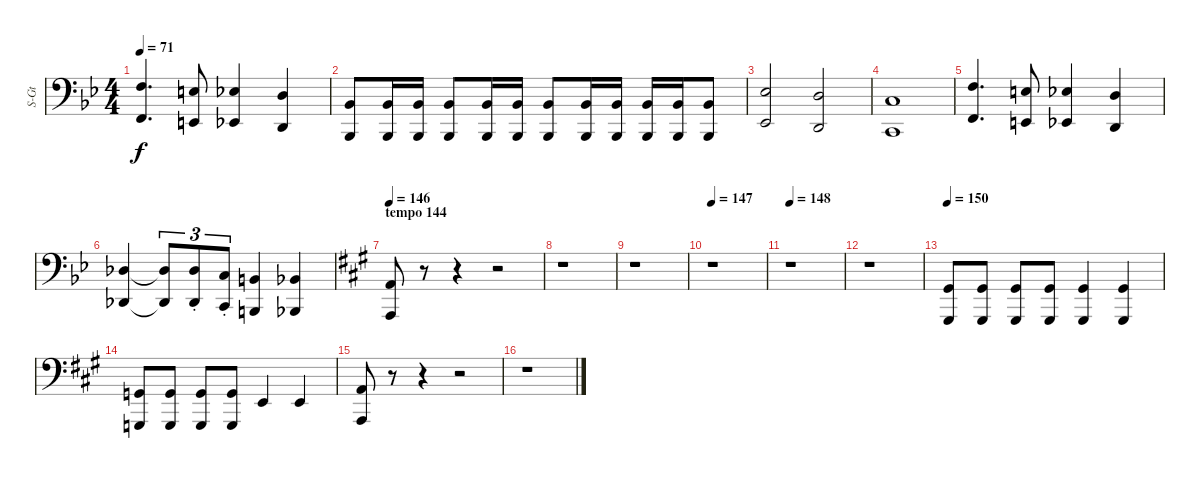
\bracketExtendMode groupsimilarinstruments
\otherSystemsTrackNameOrientation horizontal
\track ("Piano (LH)" "S-Gt") {instrument acousticgrandpiano}
\staff {score}
\tuning (F2 C2 F1 C1 F0 C0)
\ts (4 4)
\tempo 71
\clef f4
\ks bb
(12.1{acc forcenatural} 12.3{acc forcenatural}).4{d dy f beam Up} (11.1{acc forcenatural} 11.3{acc forcenatural}).8{beam Up} (10.1{acc b} 10.3{acc b}).4{beam Up} (9.1{acc forcenatural} 9.3{acc forcenatural}).4{beam Up} |
(10.2{acc b} 10.4{acc b}).8{beam Up} (10.2{acc b} 10.4{acc b}).16{beam Up} (10.2{acc b} 10.4{acc b}).16{beam Up} (10.2{acc b} 10.4{acc b}).8{beam Up} (10.2{acc b} 10.4{acc b}).16{beam Up} (10.2{acc b} 10.4{acc b}).16{beam Up} (10.2{acc b} 10.4{acc b}).8{beam Up} (10.2{acc b} 10.4{acc b}).16{beam Up} (10.2{acc b} 10.4{acc b}).16{beam Up} (10.2{acc b} 10.4{acc b}).16{beam Up} (10.2{acc b} 10.4{acc b}).16{beam Up} (10.2{acc b} 10.4{acc b}).8{beam Up} |
(10.1{acc b} 10.3{acc b}).2{beam Up} (9.1{acc forcenatural} 9.3{acc forcenatural}).2{beam Up} |
(7.1{acc forcenatural} 7.3{acc forcenatural}).1{beam Up} |
(12.1{acc forcenatural} 12.3{acc forcenatural}).4{d beam Up} (11.1{acc forcenatural} 11.3{acc forcenatural}).8{beam Up} (10.1{acc b} 10.3{acc b}).4{beam Up} (9.1{acc forcenatural} 9.3{acc forcenatural}).4{beam Up} |
(8.1{acc b} 8.3{acc b}).4{beam Up} (8.1{t acc b} 8.3{t acc b}).8{tu (3 2) beam Up} (8.1{st acc b} 8.3{st acc b}).8{tu (3 2) beam Up} (7.1{st acc forcenatural} 7.3{st acc forcenatural}).8{tu (3 2) beam Up} (6.1{acc forcenatural} 6.3{acc forcenatural}).4{beam Up} (5.1{acc b} 5.3{acc b}).4{beam Up} |
\section ("" "tempo 144")
\tempo 146
\ks a
(4.1{acc forcenatural} 4.3{acc forcenatural}).8{beam Up} r.8{beam Up} r.4{beam Up} r.2{beam Up} |
r.1{beam Down} |
r.1{beam Down} |
\tempo 147
r.1{beam Down} |
\tempo 148
r.1{beam Down} |
r.1{beam Down} |
\tempo 150
(3.1{acc #} 3.3{acc #}).8{beam Up} (3.1{acc #} 3.3{acc #}).8{beam Up} (3.1{acc #} 3.3{acc #}).8{beam Up} (3.1{acc #} 3.3{acc #}).8{beam Up} (3.1{acc #} 3.3{acc #}).4{beam Up} (3.1{acc #} 3.3{acc #}).4{beam Up} |
(2.1{acc forcenatural} 2.3{acc forcenatural}).8{beam Up} (2.1{acc forcenatural} 2.3{acc forcenatural}).8{beam Up} (2.1{acc forcenatural} 2.3{acc forcenatural}).8{beam Up} (2.1{acc forcenatural} 2.3{acc forcenatural}).8{beam Up} 4.2{acc forcenatural}.4{beam Up} 4.2{acc forcenatural}.4{beam Up} |
(4.1{acc forcenatural} 4.3{acc forcenatural}).8{beam Up} r.8{beam Up} r.4{beam Up} r.2{beam Up} |
r.1{beam Down}
